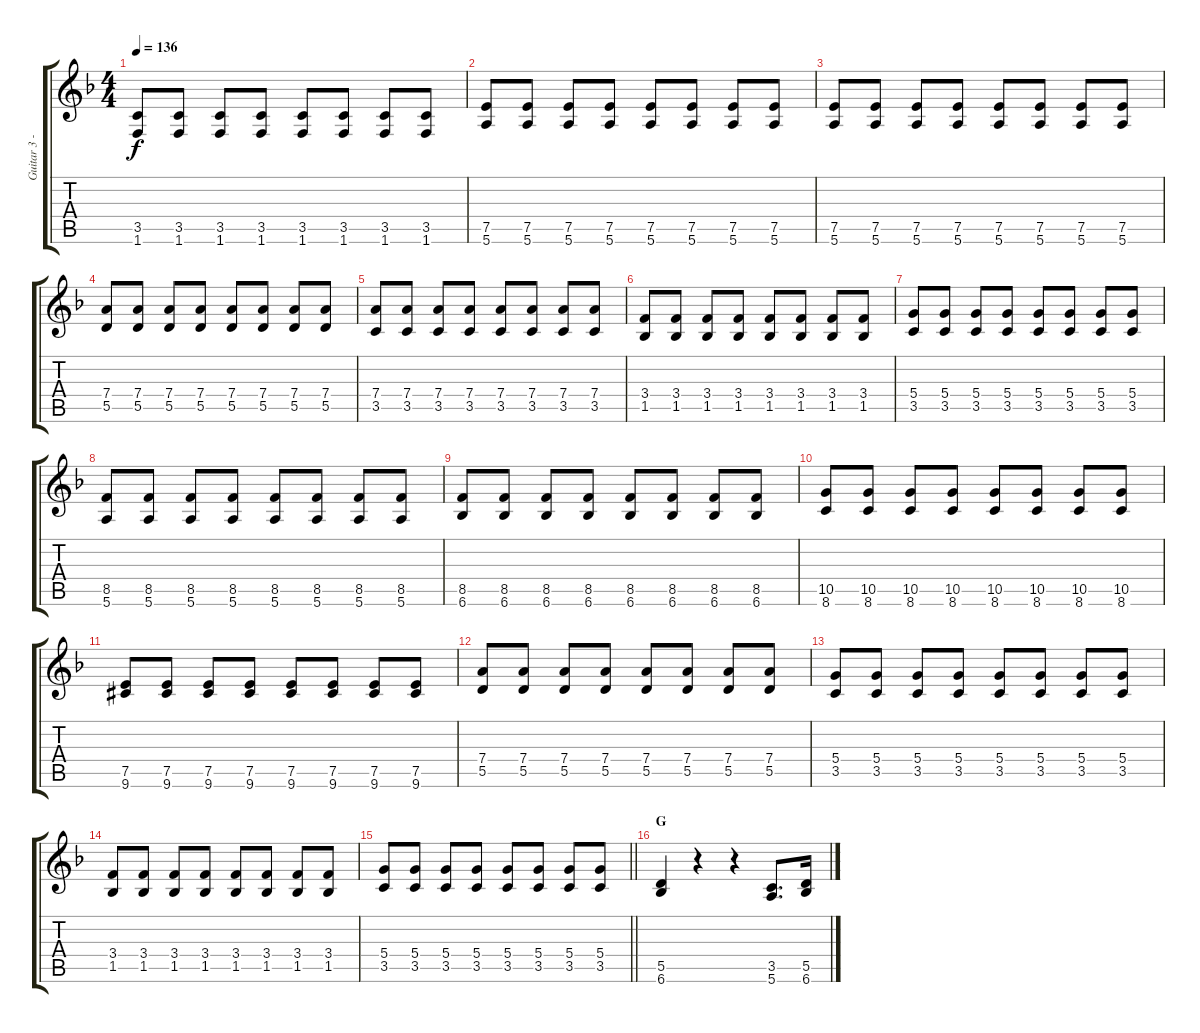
\track ("Guitar 3 - Hiroto" "Guitar 3 -") {instrument distortionguitar}
\staff {score tabs}
\tuning (E4 B3 G3 D3 A2 E2) {hide}
\ts (4 4)
\tempo 136
\clef g2
\ks f
(3.5 1.6).8{dy f} (3.5 1.6).8 (3.5 1.6).8 (3.5 1.6).8 (3.5 1.6).8 (3.5 1.6).8 (3.5 1.6).8 (3.5 1.6).8 |
(7.5 5.6).8 (7.5 5.6).8 (7.5 5.6).8 (7.5 5.6).8 (7.5 5.6).8 (7.5 5.6).8 (7.5 5.6).8 (7.5 5.6).8 |
(7.5 5.6).8 (7.5 5.6).8 (7.5 5.6).8 (7.5 5.6).8 (7.5 5.6).8 (7.5 5.6).8 (7.5 5.6).8 (7.5 5.6).8 |
(7.4 5.5).8 (7.4 5.5).8 (7.4 5.5).8 (7.4 5.5).8 (7.4 5.5).8 (7.4 5.5).8 (7.4 5.5).8 (7.4 5.5).8 |
(7.4 3.5).8 (7.4 3.5).8 (7.4 3.5).8 (7.4 3.5).8 (7.4 3.5).8 (7.4 3.5).8 (7.4 3.5).8 (7.4 3.5).8 |
(3.4 1.5).8 (3.4 1.5).8 (3.4 1.5).8 (3.4 1.5).8 (3.4 1.5).8 (3.4 1.5).8 (3.4 1.5).8 (3.4 1.5).8 |
(5.4 3.5).8 (5.4 3.5).8 (5.4 3.5).8 (5.4 3.5).8 (5.4 3.5).8 (5.4 3.5).8 (5.4 3.5).8 (5.4 3.5).8 |
(8.5 5.6).8 (8.5 5.6).8 (8.5 5.6).8 (8.5 5.6).8 (8.5 5.6).8 (8.5 5.6).8 (8.5 5.6).8 (8.5 5.6).8 |
(8.5 6.6).8 (8.5 6.6).8 (8.5 6.6).8 (8.5 6.6).8 (8.5 6.6).8 (8.5 6.6).8 (8.5 6.6).8 (8.5 6.6).8 |
(10.5 8.6).8 (10.5 8.6).8 (10.5 8.6).8 (10.5 8.6).8 (10.5 8.6).8 (10.5 8.6).8 (10.5 8.6).8 (10.5 8.6).8 |
(7.5 9.6{acc #}).8 (7.5 9.6{acc #}).8 (7.5 9.6{acc #}).8 (7.5 9.6{acc #}).8 (7.5 9.6{acc #}).8 (7.5 9.6{acc #}).8 (7.5 9.6{acc #}).8 (7.5 9.6{acc #}).8 |
(7.4 5.5).8 (7.4 5.5).8 (7.4 5.5).8 (7.4 5.5).8 (7.4 5.5).8 (7.4 5.5).8 (7.4 5.5).8 (7.4 5.5).8 |
(5.4 3.5).8 (5.4 3.5).8 (5.4 3.5).8 (5.4 3.5).8 (5.4 3.5).8 (5.4 3.5).8 (5.4 3.5).8 (5.4 3.5).8 |
(3.4 1.5).8 (3.4 1.5).8 (3.4 1.5).8 (3.4 1.5).8 (3.4 1.5).8 (3.4 1.5).8 (3.4 1.5).8 (3.4 1.5).8 |
\barLineRight lightlight
(5.4 3.5).8 (5.4 3.5).8 (5.4 3.5).8 (5.4 3.5).8 (5.4 3.5).8 (5.4 3.5).8 (5.4 3.5).8 (5.4 3.5).8 |
\section ("" "G")
(5.5 6.6).4 r.4 r.4 (3.5 5.6).8{d} (5.5 6.6).16
